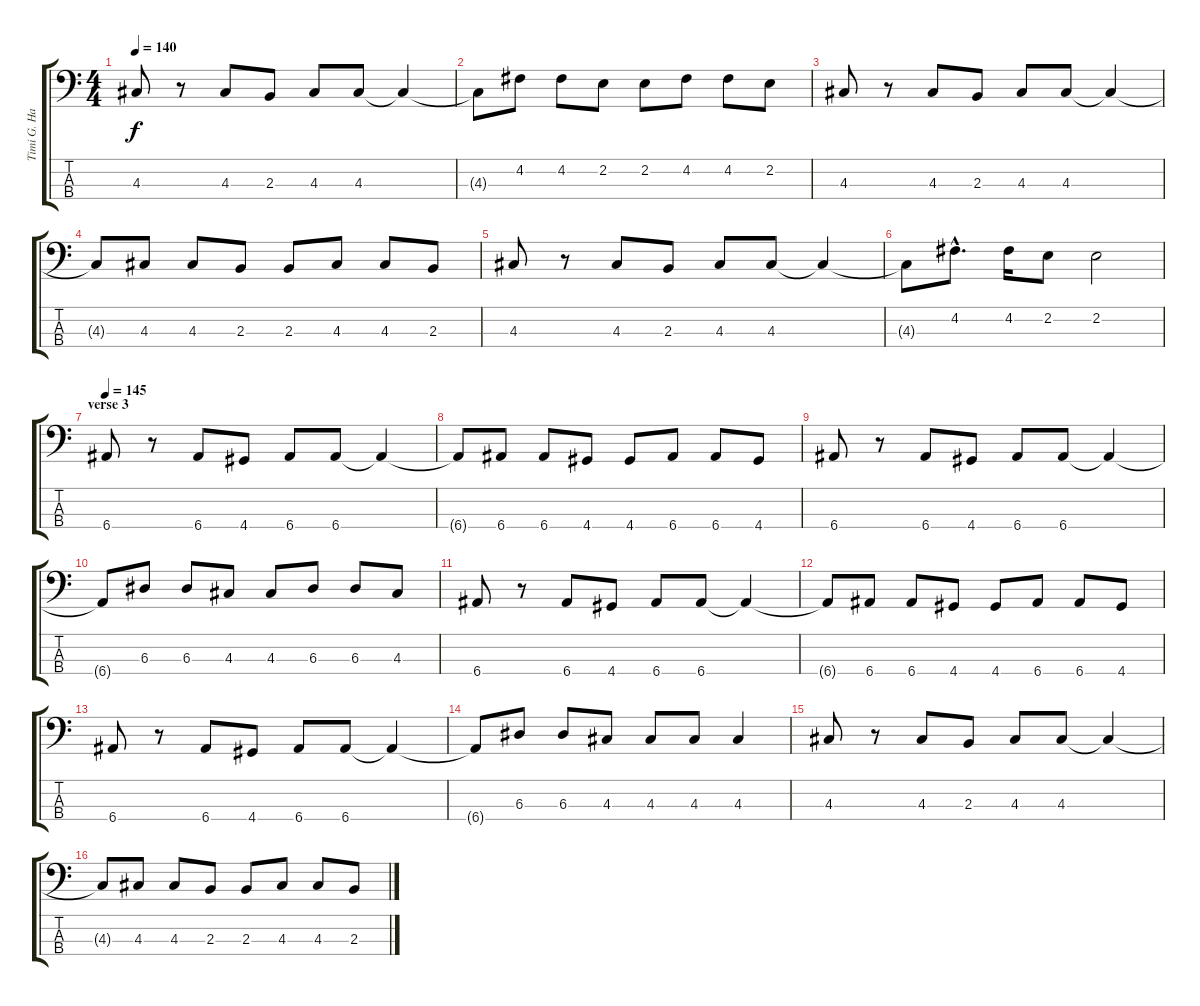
\track ("Timi G. Hansen" "Timi G. Ha") {instrument electricbasspick}
\staff {score tabs}
\tuning (G2 D2 A1 E1) {hide}
\ts (4 4)
\tempo 140
\clef f4
\ks c
4.3.8{dy f} r.8 4.3.8 2.3.8 4.3.8 4.3.8 4.3{t}.4 |
4.3{t}.8 4.2.8 4.2.8 2.2.8 2.2.8 4.2.8 4.2.8 2.2.8 |
4.3.8 r.8 4.3.8 2.3.8 4.3.8 4.3.8 4.3{t}.4 |
4.3{t}.8 4.3.8 4.3.8 2.3.8 2.3.8 4.3.8 4.3.8 2.3.8 |
4.3.8 r.8 4.3.8 2.3.8 4.3.8 4.3.8 4.3{t}.4 |
4.3{t}.8 4.2{hac}.8{d} 4.2.16 2.2.8 2.2.2 |
\section ("" "verse 3")
\tempo 145
6.4.8 r.8 6.4.8 4.4.8 6.4.8 6.4.8 6.4{t}.4 |
6.4{t}.8 6.4.8 6.4.8 4.4.8 4.4.8 6.4.8 6.4.8 4.4.8 |
6.4.8 r.8 6.4.8 4.4.8 6.4.8 6.4.8 6.4{t}.4 |
6.4{t}.8 6.3.8 6.3.8 4.3.8 4.3.8 6.3.8 6.3.8 4.3.8 |
6.4.8 r.8 6.4.8 4.4.8 6.4.8 6.4.8 6.4{t}.4 |
6.4{t}.8 6.4.8 6.4.8 4.4.8 4.4.8 6.4.8 6.4.8 4.4.8 |
6.4.8 r.8 6.4.8 4.4.8 6.4.8 6.4.8 6.4{t}.4 |
6.4{t}.8 6.3.8 6.3.8 4.3.8 4.3.8 4.3.8 4.3.4 |
4.3.8 r.8 4.3.8 2.3.8 4.3.8 4.3.8 4.3{t}.4 |
4.3{t}.8 4.3.8 4.3.8 2.3.8 2.3.8 4.3.8 4.3.8 2.3.8
